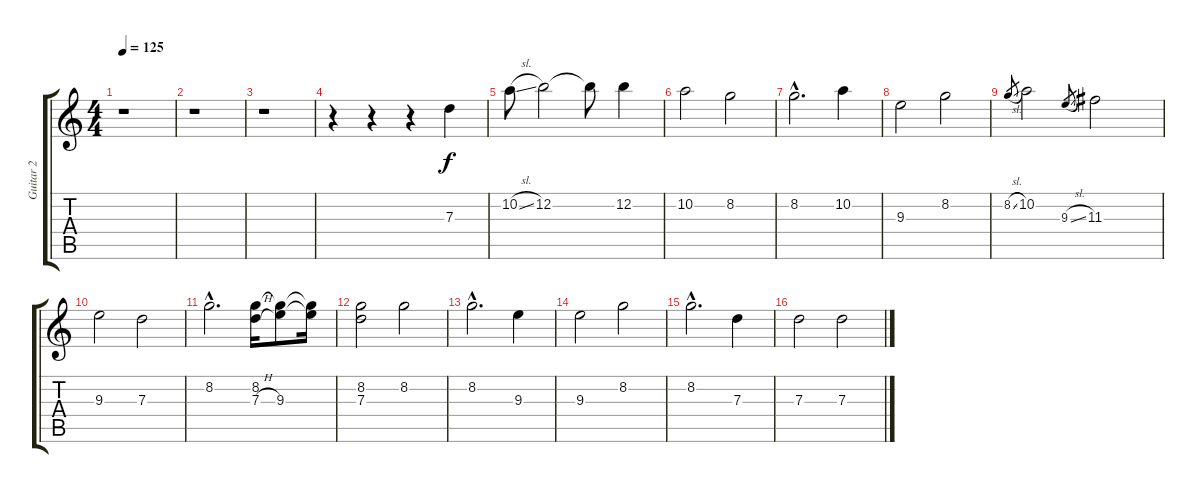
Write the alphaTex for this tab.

\track ("Guitar 2" "Guitar 2") {instrument acousticguitarsteel}
\staff {score tabs}
\tuning (E4 B3 G3 D3 A2 E2) {hide}
\ts (4 4)
\tempo 125
\clef g2
\ks c
r.1{dy f} |
r.1 |
r.1 |
r.4 r.4 r.4 7.3.4 |
10.2{sl}.8 12.2.2 12.2{t}.8 12.2.4 |
10.2.2 8.2.2 |
8.2{hac}.2{d} 10.2.4 |
9.3.2 8.2.2 |
8.2{sl}.8{gr} 10.2.2 9.3{sl}.8{gr} 11.3.2 |
9.3.2 7.3.2 |
8.2{hac}.2{d} (8.2 7.3{h}).16 (8.2{t} 9.3).8 (8.2{t} 9.3{t}).16 |
(8.2 7.3).2 8.2.2 |
8.2{hac}.2{d} 9.3.4 |
9.3.2 8.2.2 |
8.2{hac}.2{d} 7.3.4 |
7.3.2 7.3.2
